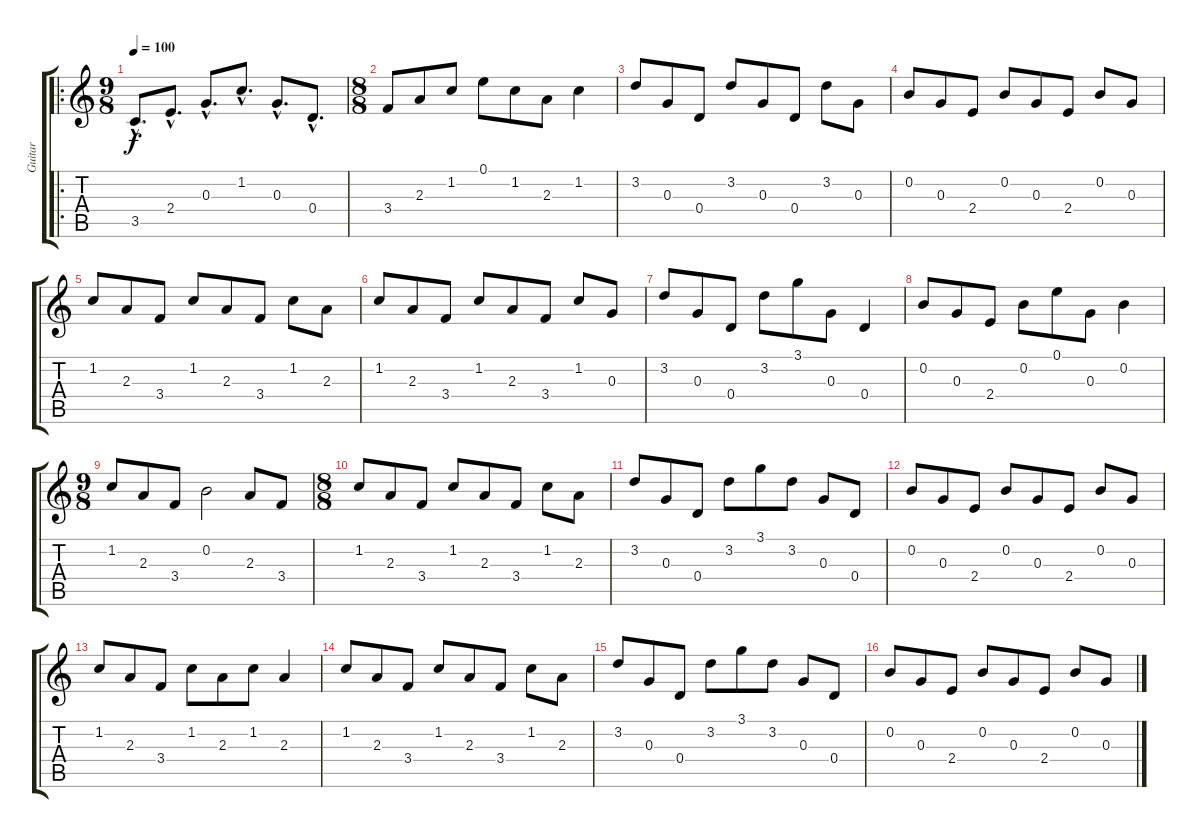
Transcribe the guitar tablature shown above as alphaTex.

\track ("Guitar" "Guitar") {instrument acousticguitarsteel}
\staff {score tabs}
\tuning (E4 B3 G3 D3 A2 E2) {hide}
\ro
\ts (9 8)
\tempo 100
\clef g2
\ks c
3.5{hac}.8{d dy f instrument acousticguitarsteel} 2.4{hac}.8{d} 0.3{hac}.8{d} 1.2{hac}.8{d} 0.3{hac}.8{d} 0.4{hac}.8{d} |
\ts (8 8)
3.4.8 2.3.8 1.2.8 0.1.8 1.2.8 2.3.8 1.2.4 |
3.2.8 0.3.8 0.4.8 3.2.8 0.3.8 0.4.8 3.2.8 0.3.8 |
0.2.8 0.3.8 2.4.8 0.2.8 0.3.8 2.4.8 0.2.8 0.3.8 |
1.2.8 2.3.8 3.4.8 1.2.8 2.3.8 3.4.8 1.2.8 2.3.8 |
1.2.8 2.3.8 3.4.8 1.2.8 2.3.8 3.4.8 1.2.8 0.3.8 |
3.2.8 0.3.8 0.4.8 3.2.8 3.1.8 0.3.8 0.4.4 |
0.2.8 0.3.8 2.4.8 0.2.8 0.1.8 0.3.8 0.2.4 |
\ts (9 8)
1.2.8 2.3.8 3.4.8 0.2.2 2.3.8 3.4.8 |
\ts (8 8)
1.2.8 2.3.8 3.4.8 1.2.8 2.3.8 3.4.8 1.2.8 2.3.8 |
3.2.8 0.3.8 0.4.8 3.2.8 3.1.8 3.2.8 0.3.8 0.4.8 |
0.2.8 0.3.8 2.4.8 0.2.8 0.3.8 2.4.8 0.2.8 0.3.8 |
1.2.8 2.3.8 3.4.8 1.2.8 2.3.8 1.2.8 2.3.4 |
1.2.8 2.3.8 3.4.8 1.2.8 2.3.8 3.4.8 1.2.8 2.3.8 |
3.2.8 0.3.8 0.4.8 3.2.8 3.1.8 3.2.8 0.3.8 0.4.8 |
0.2.8 0.3.8 2.4.8 0.2.8 0.3.8 2.4.8 0.2.8 0.3.8
